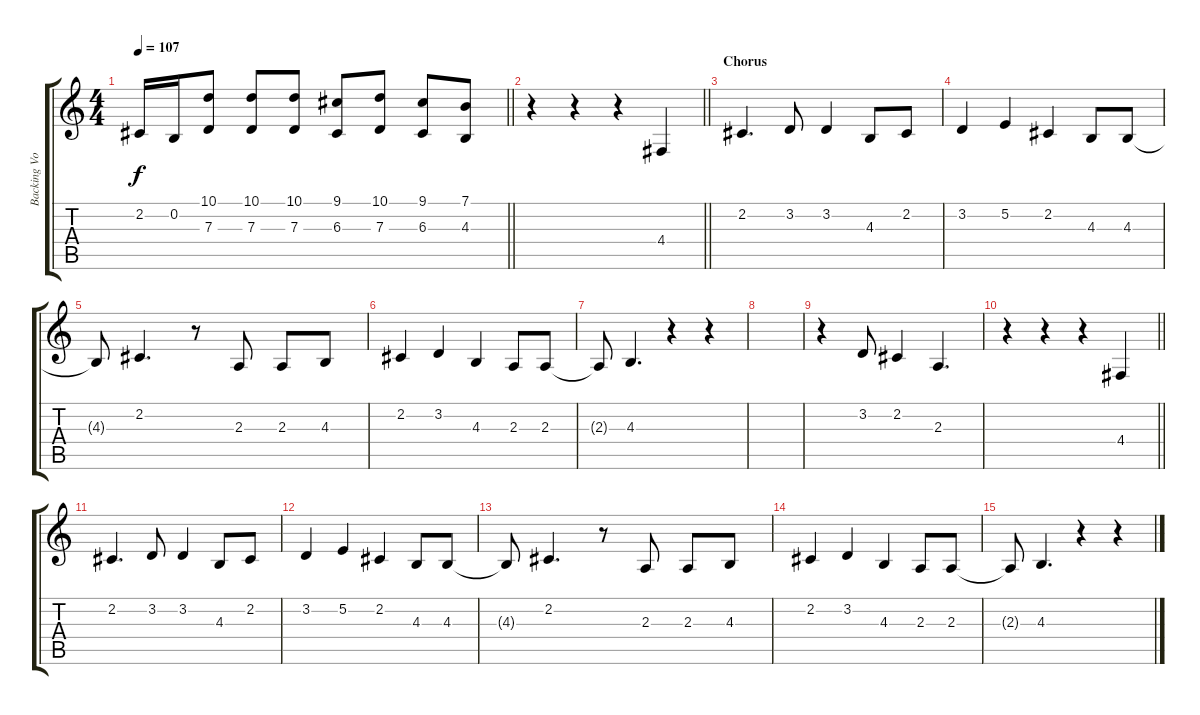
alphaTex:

\track ("Backing Vocals" "Backing Vo") {instrument lead6voice}
\staff {score tabs}
\tuning (E4 B3 G3 D3 A2 D2) {hide}
\ts (4 4)
\tempo 107
\clef g2
\barLineRight lightlight
\ks c
2.2{t}.16{dy f} 0.2.16 (10.1 7.3).8{volume 16 instrument synthvoice} (10.1 7.3).8 (10.1 7.3).8 (9.1 6.3).8 (10.1 7.3).8 (9.1 6.3).8 (7.1 4.3).8 |
\barLineRight lightlight
r.4{instrument lead6voice} r.4 r.4 4.4.4 |
\section ("" "Chorus")
2.2.4{d} 3.2.8 3.2.4 4.3.8 2.2.8 |
3.2.4 5.2.4 2.2.4 4.3.8 4.3.8 |
4.3{t}.8 2.2.4{d} r.8 2.3.8 2.3.8 4.3.8 |
2.2.4 3.2.4 4.3.4 2.3.8 2.3.8 |
2.3{t}.8 4.3.4{d} r.4 r.4 |
|
r.4 3.2.8 2.2.4 2.3.4{d} |
\barLineRight lightlight
r.4 r.4 r.4 4.4.4 |
\section ("" "")
2.2.4{d} 3.2.8 3.2.4 4.3.8 2.2.8 |
3.2.4 5.2.4 2.2.4 4.3.8 4.3.8 |
4.3{t}.8 2.2.4{d} r.8 2.3.8 2.3.8 4.3.8 |
2.2.4 3.2.4 4.3.4 2.3.8 2.3.8 |
2.3{t}.8 4.3.4{d} r.4 r.4
